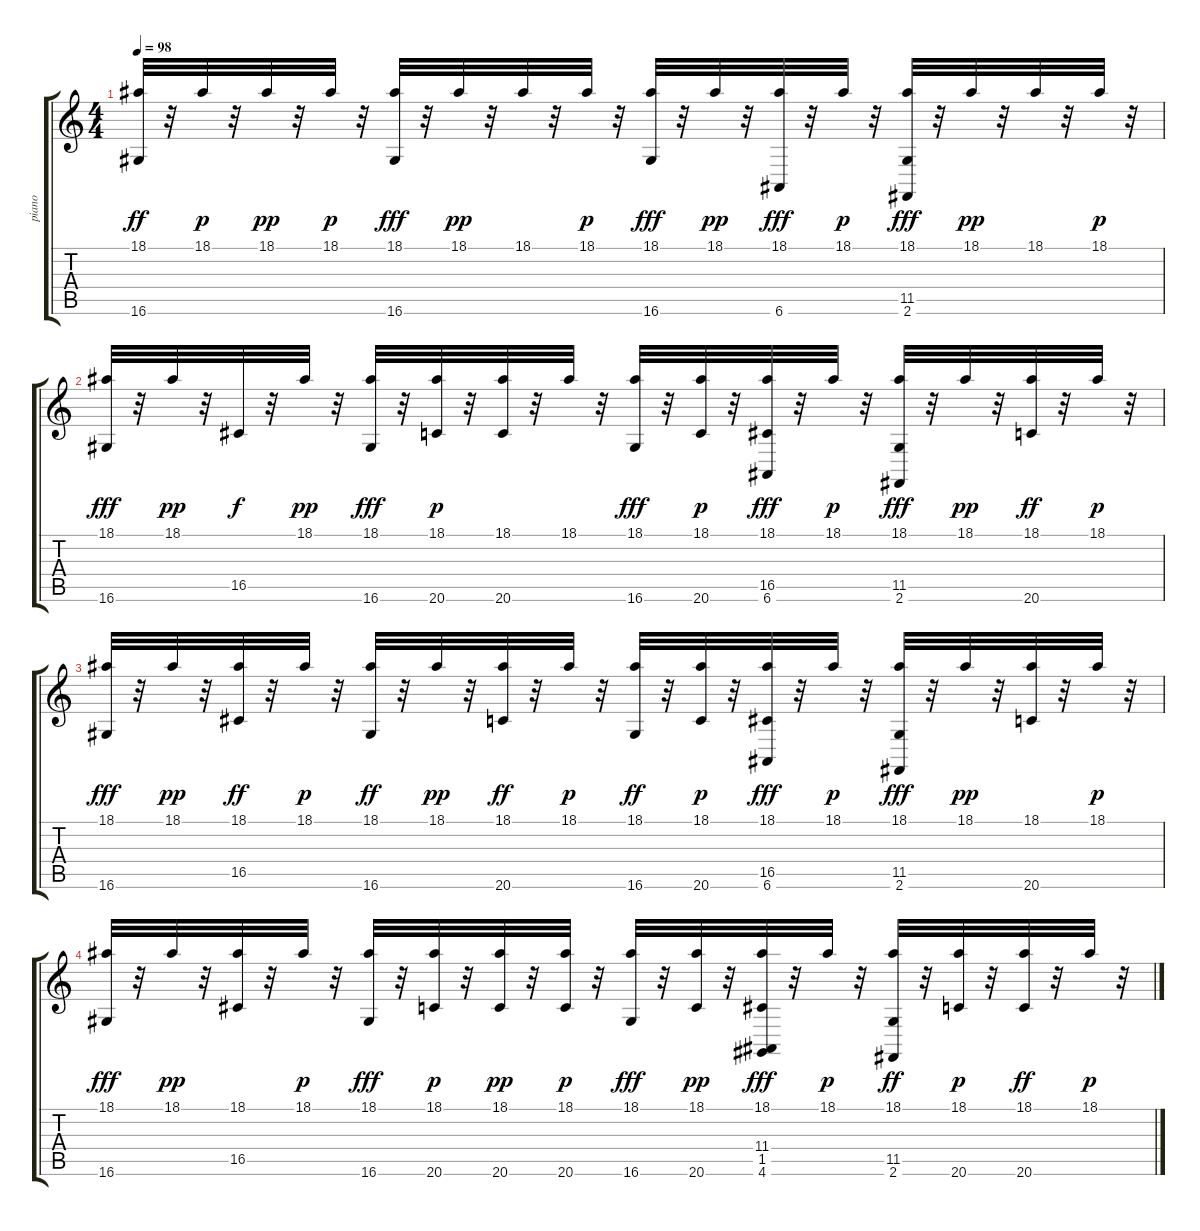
\track ("piano" "piano") {instrument acousticgrandpiano}
\staff {score tabs}
\tuning (E4 B3 G3 D3 A2 E2) {hide}
\ts (4 4)
\tempo 98
\clef g2
\ks c
(18.1 16.6).32{dy ff} r.32 18.1.32{dy p} r.32 18.1.32{dy pp} r.32 18.1.32{dy p} r.32 (18.1 16.6).32{dy fff} r.32 18.1.32{dy pp} r.32 18.1.32 r.32 18.1.32{dy p} r.32 (18.1 16.6).32{dy fff} r.32 18.1.32{dy pp} r.32 (18.1 6.6).32{dy fff} r.32 18.1.32{dy p} r.32 (18.1 11.5 2.6).32{dy fff} r.32 18.1.32{dy pp} r.32 18.1.32 r.32 18.1.32{dy p} r.32 |
(18.1 16.6).32{dy fff} r.32 18.1.32{dy pp} r.32 16.5.32{dy f} r.32 18.1.32{dy pp} r.32 (18.1 16.6).32{dy fff} r.32 (18.1 20.6).32{dy p} r.32 (18.1 20.6).32 r.32 18.1.32 r.32 (18.1 16.6).32{dy fff} r.32 (18.1 20.6).32{dy p} r.32 (18.1 16.5 6.6).32{dy fff} r.32 18.1.32{dy p} r.32 (18.1 11.5 2.6).32{dy fff} r.32 18.1.32{dy pp} r.32 (18.1 20.6).32{dy ff} r.32 18.1.32{dy p} r.32 |
(18.1 16.6).32{dy fff} r.32 18.1.32{dy pp} r.32 (18.1 16.5).32{dy ff} r.32 18.1.32{dy p} r.32 (18.1 16.6).32{dy ff} r.32 18.1.32{dy pp} r.32 (18.1 20.6).32{dy ff} r.32 18.1.32{dy p} r.32 (18.1 16.6).32{dy ff} r.32 (18.1 20.6).32{dy p} r.32 (18.1 16.5 6.6).32{dy fff} r.32 18.1.32{dy p} r.32 (18.1 11.5 2.6).32{dy fff} r.32 18.1.32{dy pp} r.32 (18.1 20.6).32 r.32 18.1.32{dy p} r.32 |
(18.1 16.6).32{dy fff} r.32 18.1.32{dy pp} r.32 (18.1 16.5).32 r.32 18.1.32{dy p} r.32 (18.1 16.6).32{dy fff} r.32 (18.1 20.6).32{dy p} r.32 (18.1 20.6).32{dy pp} r.32 (18.1 20.6).32{dy p} r.32 (18.1 16.6).32{dy fff} r.32 (18.1 20.6).32{dy pp} r.32 (18.1 11.4 1.5 4.6).32{dy fff} r.32 18.1.32{dy p} r.32 (18.1 11.5 2.6).32{dy ff} r.32 (18.1 20.6).32{dy p} r.32 (18.1 20.6).32{dy ff} r.32 18.1.32{dy p} r.32
